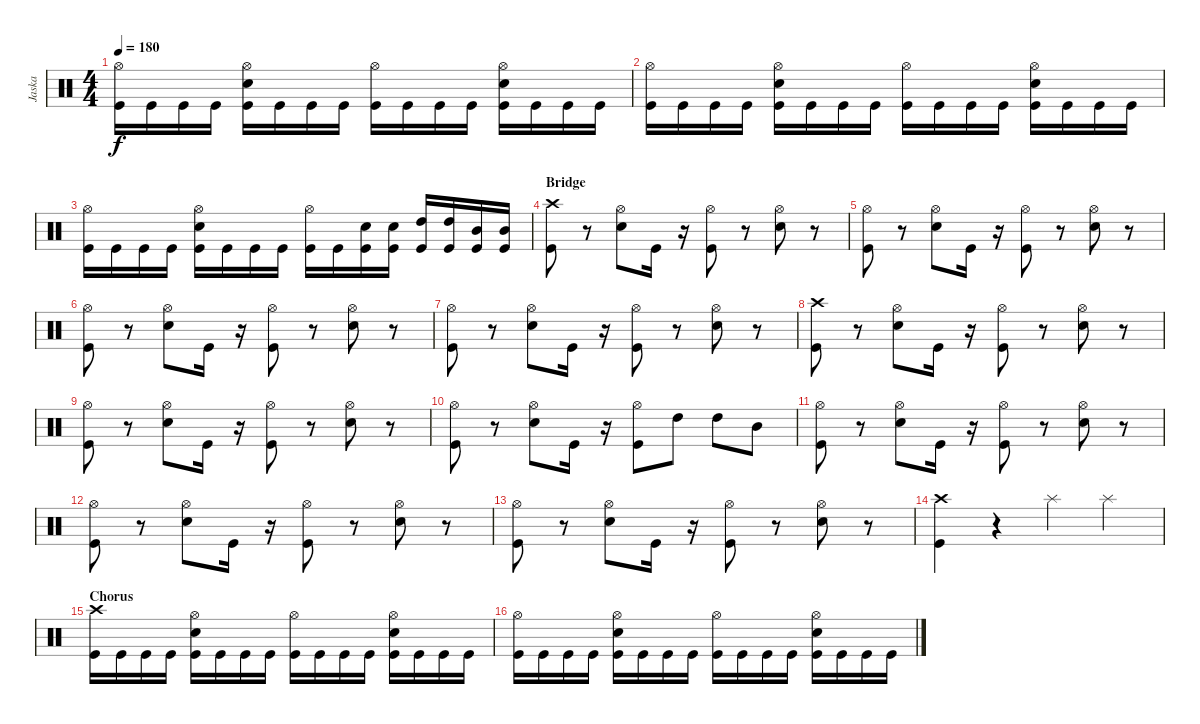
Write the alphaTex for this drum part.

\track ("Jaska" "Jaska") {instrument percussion}
\staff {score}
\articulation defaults
\ts (4 4)
\tempo 180
\clef neutral
\ks c
("Hi-Hat (open)" "Kick (hit)").16{dy f} "Kick (hit)".16 "Kick (hit)".16 "Kick (hit)".16 ("Hi-Hat (open)" "Electric Snare (hit)" "Kick (hit)").16 "Kick (hit)".16 "Kick (hit)".16 "Kick (hit)".16 ("Hi-Hat (open)" "Kick (hit)").16 "Kick (hit)".16 "Kick (hit)".16 "Kick (hit)".16 ("Hi-Hat (open)" "Electric Snare (hit)" "Kick (hit)").16 "Kick (hit)".16 "Kick (hit)".16 "Kick (hit)".16 |
("Hi-Hat (open)" "Kick (hit)").16 "Kick (hit)".16 "Kick (hit)".16 "Kick (hit)".16 ("Hi-Hat (open)" "Electric Snare (hit)" "Kick (hit)").16 "Kick (hit)".16 "Kick (hit)".16 "Kick (hit)".16 ("Hi-Hat (open)" "Kick (hit)").16 "Kick (hit)".16 "Kick (hit)".16 "Kick (hit)".16 ("Hi-Hat (open)" "Electric Snare (hit)" "Kick (hit)").16 "Kick (hit)".16 "Kick (hit)".16 "Kick (hit)".16 |
("Hi-Hat (open)" "Kick (hit)").16 "Kick (hit)".16 "Kick (hit)".16 "Kick (hit)".16 ("Hi-Hat (open)" "Electric Snare (hit)" "Kick (hit)").16 "Kick (hit)".16 "Kick (hit)".16 "Kick (hit)".16 ("Hi-Hat (open)" "Kick (hit)").16 "Kick (hit)".16 ("Electric Snare (hit)" "Kick (hit)").16 ("Electric Snare (hit)" "Kick (hit)").16 ("High Tom (hit)" "Kick (hit)").16 ("High Tom (hit)" "Kick (hit)").16 ("Mid Tom (hit)" "Kick (hit)").16 ("Mid Tom (hit)" "Kick (hit)").16 |
\section ("" "Bridge")
("Crash high (hit)" "Kick (hit)").8 r.8 ("Hi-Hat (open)" "Electric Snare (hit)").8 "Kick (hit)".16 r.16 ("Hi-Hat (open)" "Kick (hit)").8 r.8 ("Hi-Hat (open)" "Electric Snare (hit)").8 r.8 |
("Hi-Hat (open)" "Kick (hit)").8 r.8 ("Hi-Hat (open)" "Electric Snare (hit)").8 "Kick (hit)".16 r.16 ("Hi-Hat (open)" "Kick (hit)").8 r.8 ("Hi-Hat (open)" "Electric Snare (hit)").8 r.8 |
("Hi-Hat (open)" "Kick (hit)").8 r.8 ("Hi-Hat (open)" "Electric Snare (hit)").8 "Kick (hit)".16 r.16 ("Hi-Hat (open)" "Kick (hit)").8 r.8 ("Hi-Hat (open)" "Electric Snare (hit)").8 r.8 |
("Hi-Hat (open)" "Kick (hit)").8 r.8 ("Hi-Hat (open)" "Electric Snare (hit)").8 "Kick (hit)".16 r.16 ("Hi-Hat (open)" "Kick (hit)").8 r.8 ("Hi-Hat (open)" "Electric Snare (hit)").8 r.8 |
("Crash high (hit)" "Kick (hit)").8 r.8 ("Hi-Hat (open)" "Electric Snare (hit)").8 "Kick (hit)".16 r.16 ("Hi-Hat (open)" "Kick (hit)").8 r.8 ("Hi-Hat (open)" "Electric Snare (hit)").8 r.8 |
("Hi-Hat (open)" "Kick (hit)").8 r.8 ("Hi-Hat (open)" "Electric Snare (hit)").8 "Kick (hit)".16 r.16 ("Hi-Hat (open)" "Kick (hit)").8 r.8 ("Hi-Hat (open)" "Electric Snare (hit)").8 r.8 |
("Hi-Hat (open)" "Kick (hit)").8 r.8 ("Hi-Hat (open)" "Electric Snare (hit)").8 "Kick (hit)".16 r.16 ("Hi-Hat (open)" "Kick (hit)").8 "High Tom (hit)".8 "High Tom (hit)".8 "Mid Tom (hit)".8 |
("Hi-Hat (open)" "Kick (hit)").8 r.8 ("Hi-Hat (open)" "Electric Snare (hit)").8 "Kick (hit)".16 r.16 ("Hi-Hat (open)" "Kick (hit)").8 r.8 ("Hi-Hat (open)" "Electric Snare (hit)").8 r.8 |
("Hi-Hat (open)" "Kick (hit)").8 r.8 ("Hi-Hat (open)" "Electric Snare (hit)").8 "Kick (hit)".16 r.16 ("Hi-Hat (open)" "Kick (hit)").8 r.8 ("Hi-Hat (open)" "Electric Snare (hit)").8 r.8 |
("Hi-Hat (open)" "Kick (hit)").8 r.8 ("Hi-Hat (open)" "Electric Snare (hit)").8 "Kick (hit)".16 r.16 ("Hi-Hat (open)" "Kick (hit)").8 r.8 ("Hi-Hat (open)" "Electric Snare (hit)").8 r.8 |
("Crash high (hit)" "Kick (hit)").4 r.4 "Splash (hit)".4 "Splash (hit)".4 |
\section ("" "Chorus")
("Crash high (hit)" "Kick (hit)").16 "Kick (hit)".16 "Kick (hit)".16 "Kick (hit)".16 ("Hi-Hat (open)" "Electric Snare (hit)" "Kick (hit)").16 "Kick (hit)".16 "Kick (hit)".16 "Kick (hit)".16 ("Hi-Hat (open)" "Kick (hit)").16 "Kick (hit)".16 "Kick (hit)".16 "Kick (hit)".16 ("Hi-Hat (open)" "Electric Snare (hit)" "Kick (hit)").16 "Kick (hit)".16 "Kick (hit)".16 "Kick (hit)".16 |
("Hi-Hat (open)" "Kick (hit)").16 "Kick (hit)".16 "Kick (hit)".16 "Kick (hit)".16 ("Hi-Hat (open)" "Electric Snare (hit)" "Kick (hit)").16 "Kick (hit)".16 "Kick (hit)".16 "Kick (hit)".16 ("Hi-Hat (open)" "Kick (hit)").16 "Kick (hit)".16 "Kick (hit)".16 "Kick (hit)".16 ("Hi-Hat (open)" "Electric Snare (hit)" "Kick (hit)").16 "Kick (hit)".16 "Kick (hit)".16 "Kick (hit)".16
